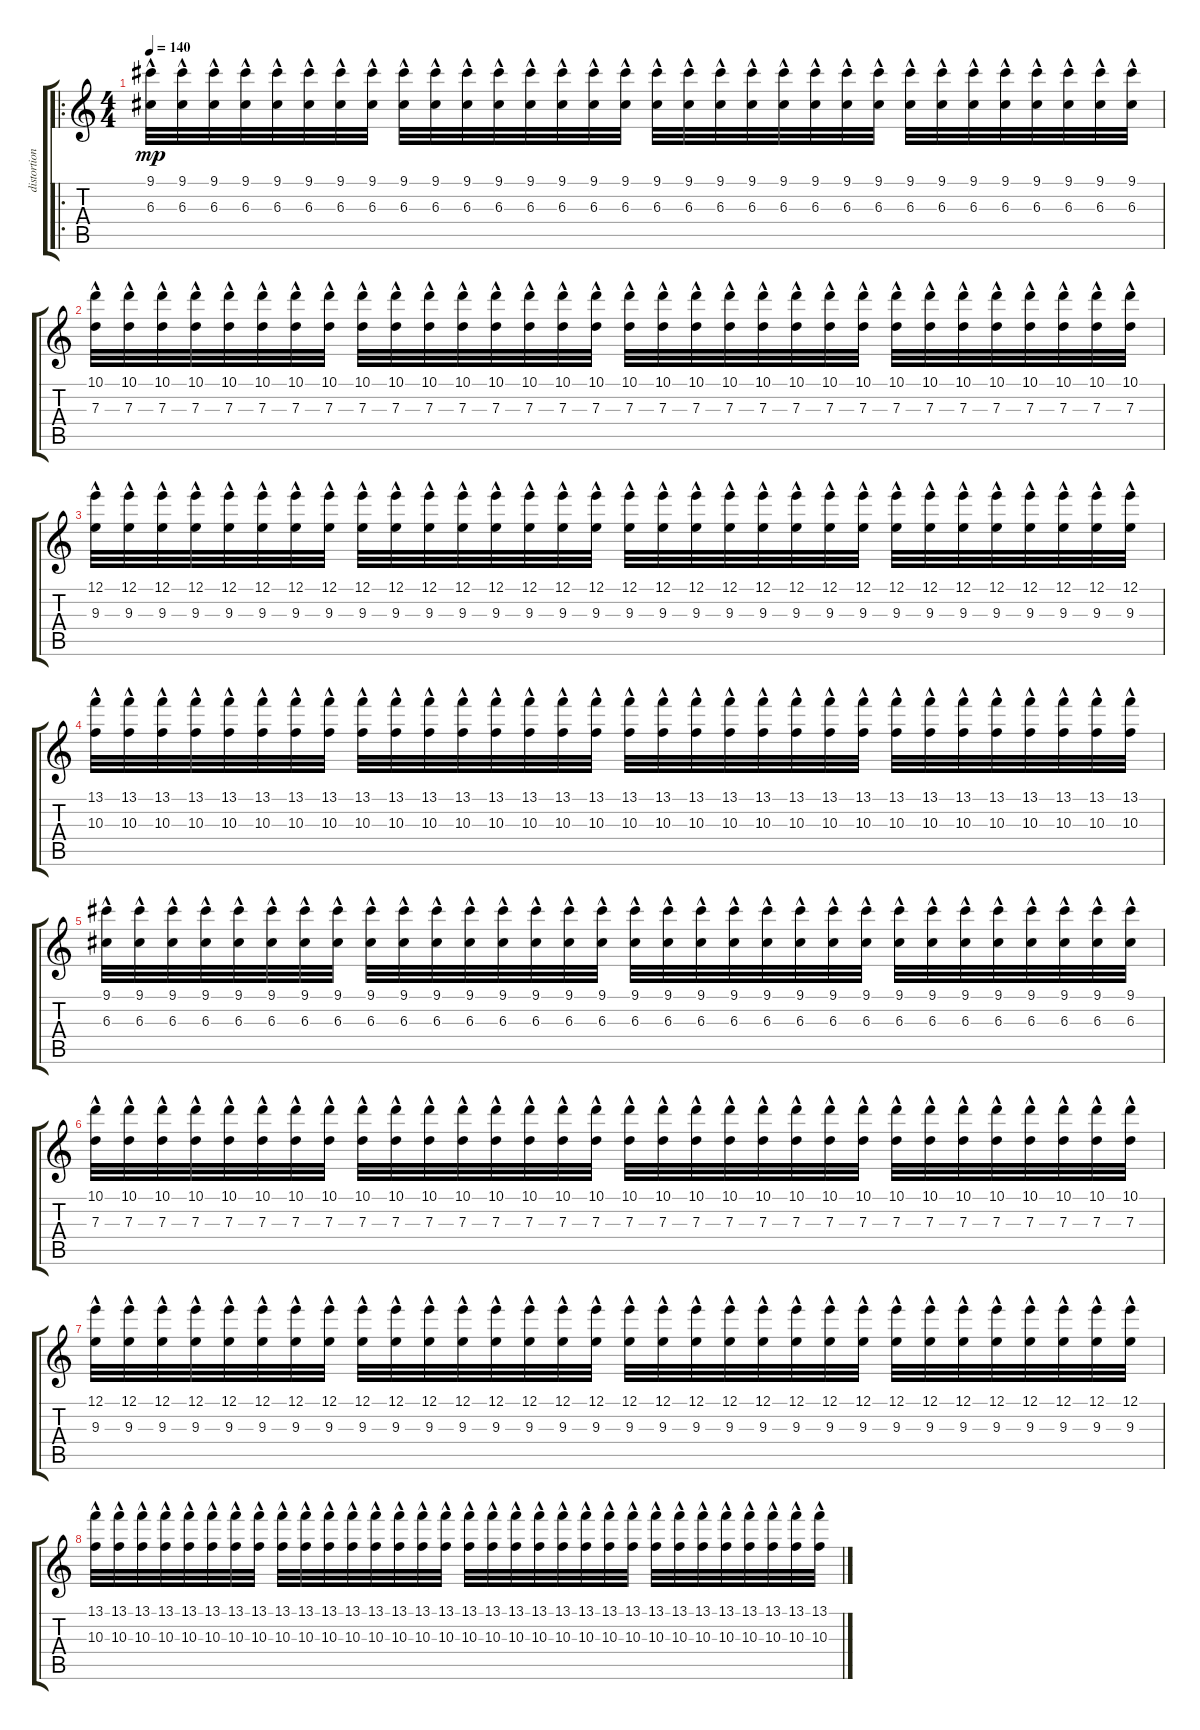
\track ("distortion solo guitar" "distortion") {instrument distortionguitar}
\staff {score tabs}
\tuning (E4 B3 G3 D3 A2 E2) {hide}
\ro
\ts (4 4)
\tempo 140
\clef g2
\ks c
(9.1{hac} 6.3{hac}).32{dy mp} (9.1{hac} 6.3{hac}).32 (9.1{hac} 6.3{hac}).32 (9.1{hac} 6.3{hac}).32 (9.1{hac} 6.3{hac}).32 (9.1{hac} 6.3{hac}).32 (9.1{hac} 6.3{hac}).32 (9.1{hac} 6.3{hac}).32 (9.1{hac} 6.3{hac}).32 (9.1{hac} 6.3{hac}).32 (9.1{hac} 6.3{hac}).32 (9.1{hac} 6.3{hac}).32 (9.1{hac} 6.3{hac}).32 (9.1{hac} 6.3{hac}).32 (9.1{hac} 6.3{hac}).32 (9.1{hac} 6.3{hac}).32 (9.1{hac} 6.3{hac}).32 (9.1{hac} 6.3{hac}).32 (9.1{hac} 6.3{hac}).32 (9.1{hac} 6.3{hac}).32 (9.1{hac} 6.3{hac}).32 (9.1{hac} 6.3{hac}).32 (9.1{hac} 6.3{hac}).32 (9.1{hac} 6.3{hac}).32 (9.1{hac} 6.3{hac}).32 (9.1{hac} 6.3{hac}).32 (9.1{hac} 6.3{hac}).32 (9.1{hac} 6.3{hac}).32 (9.1{hac} 6.3{hac}).32 (9.1{hac} 6.3{hac}).32 (9.1{hac} 6.3{hac}).32 (9.1{hac} 6.3{hac}).32 |
(10.1{hac} 7.3{hac}).32 (10.1{hac} 7.3{hac}).32 (10.1{hac} 7.3{hac}).32 (10.1{hac} 7.3{hac}).32 (10.1{hac} 7.3{hac}).32 (10.1{hac} 7.3{hac}).32 (10.1{hac} 7.3{hac}).32 (10.1{hac} 7.3{hac}).32 (10.1{hac} 7.3{hac}).32 (10.1{hac} 7.3{hac}).32 (10.1{hac} 7.3{hac}).32 (10.1{hac} 7.3{hac}).32 (10.1{hac} 7.3{hac}).32 (10.1{hac} 7.3{hac}).32 (10.1{hac} 7.3{hac}).32 (10.1{hac} 7.3{hac}).32 (10.1{hac} 7.3{hac}).32 (10.1{hac} 7.3{hac}).32 (10.1{hac} 7.3{hac}).32 (10.1{hac} 7.3{hac}).32 (10.1{hac} 7.3{hac}).32 (10.1{hac} 7.3{hac}).32 (10.1{hac} 7.3{hac}).32 (10.1{hac} 7.3{hac}).32 (10.1{hac} 7.3{hac}).32 (10.1{hac} 7.3{hac}).32 (10.1{hac} 7.3{hac}).32 (10.1{hac} 7.3{hac}).32 (10.1{hac} 7.3{hac}).32 (10.1{hac} 7.3{hac}).32 (10.1{hac} 7.3{hac}).32 (10.1{hac} 7.3{hac}).32 |
(12.1{hac} 9.3{hac}).32 (12.1{hac} 9.3{hac}).32 (12.1{hac} 9.3{hac}).32 (12.1{hac} 9.3{hac}).32 (12.1{hac} 9.3{hac}).32 (12.1{hac} 9.3{hac}).32 (12.1{hac} 9.3{hac}).32 (12.1{hac} 9.3{hac}).32 (12.1{hac} 9.3{hac}).32 (12.1{hac} 9.3{hac}).32 (12.1{hac} 9.3{hac}).32 (12.1{hac} 9.3{hac}).32 (12.1{hac} 9.3{hac}).32 (12.1{hac} 9.3{hac}).32 (12.1{hac} 9.3{hac}).32 (12.1{hac} 9.3{hac}).32 (12.1{hac} 9.3{hac}).32 (12.1{hac} 9.3{hac}).32 (12.1{hac} 9.3{hac}).32 (12.1{hac} 9.3{hac}).32 (12.1{hac} 9.3{hac}).32 (12.1{hac} 9.3{hac}).32 (12.1{hac} 9.3{hac}).32 (12.1{hac} 9.3{hac}).32 (12.1{hac} 9.3{hac}).32 (12.1{hac} 9.3{hac}).32 (12.1{hac} 9.3{hac}).32 (12.1{hac} 9.3{hac}).32 (12.1{hac} 9.3{hac}).32 (12.1{hac} 9.3{hac}).32 (12.1{hac} 9.3{hac}).32 (12.1{hac} 9.3{hac}).32 |
(13.1{hac} 10.3{hac}).32 (13.1{hac} 10.3{hac}).32 (13.1{hac} 10.3{hac}).32 (13.1{hac} 10.3{hac}).32 (13.1{hac} 10.3{hac}).32 (13.1{hac} 10.3{hac}).32 (13.1{hac} 10.3{hac}).32 (13.1{hac} 10.3{hac}).32 (13.1{hac} 10.3{hac}).32 (13.1{hac} 10.3{hac}).32 (13.1{hac} 10.3{hac}).32 (13.1{hac} 10.3{hac}).32 (13.1{hac} 10.3{hac}).32 (13.1{hac} 10.3{hac}).32 (13.1{hac} 10.3{hac}).32 (13.1{hac} 10.3{hac}).32 (13.1{hac} 10.3{hac}).32 (13.1{hac} 10.3{hac}).32 (13.1{hac} 10.3{hac}).32 (13.1{hac} 10.3{hac}).32 (13.1{hac} 10.3{hac}).32 (13.1{hac} 10.3{hac}).32 (13.1{hac} 10.3{hac}).32 (13.1{hac} 10.3{hac}).32 (13.1{hac} 10.3{hac}).32 (13.1{hac} 10.3{hac}).32 (13.1{hac} 10.3{hac}).32 (13.1{hac} 10.3{hac}).32 (13.1{hac} 10.3{hac}).32 (13.1{hac} 10.3{hac}).32 (13.1{hac} 10.3{hac}).32 (13.1{hac} 10.3{hac}).32 |
(9.1{hac} 6.3{hac}).32 (9.1{hac} 6.3{hac}).32 (9.1{hac} 6.3{hac}).32 (9.1{hac} 6.3{hac}).32 (9.1{hac} 6.3{hac}).32 (9.1{hac} 6.3{hac}).32 (9.1{hac} 6.3{hac}).32 (9.1{hac} 6.3{hac}).32 (9.1{hac} 6.3{hac}).32 (9.1{hac} 6.3{hac}).32 (9.1{hac} 6.3{hac}).32 (9.1{hac} 6.3{hac}).32 (9.1{hac} 6.3{hac}).32 (9.1{hac} 6.3{hac}).32 (9.1{hac} 6.3{hac}).32 (9.1{hac} 6.3{hac}).32 (9.1{hac} 6.3{hac}).32 (9.1{hac} 6.3{hac}).32 (9.1{hac} 6.3{hac}).32 (9.1{hac} 6.3{hac}).32 (9.1{hac} 6.3{hac}).32 (9.1{hac} 6.3{hac}).32 (9.1{hac} 6.3{hac}).32 (9.1{hac} 6.3{hac}).32 (9.1{hac} 6.3{hac}).32 (9.1{hac} 6.3{hac}).32 (9.1{hac} 6.3{hac}).32 (9.1{hac} 6.3{hac}).32 (9.1{hac} 6.3{hac}).32 (9.1{hac} 6.3{hac}).32 (9.1{hac} 6.3{hac}).32 (9.1{hac} 6.3{hac}).32 |
(10.1{hac} 7.3{hac}).32 (10.1{hac} 7.3{hac}).32 (10.1{hac} 7.3{hac}).32 (10.1{hac} 7.3{hac}).32 (10.1{hac} 7.3{hac}).32 (10.1{hac} 7.3{hac}).32 (10.1{hac} 7.3{hac}).32 (10.1{hac} 7.3{hac}).32 (10.1{hac} 7.3{hac}).32 (10.1{hac} 7.3{hac}).32 (10.1{hac} 7.3{hac}).32 (10.1{hac} 7.3{hac}).32 (10.1{hac} 7.3{hac}).32 (10.1{hac} 7.3{hac}).32 (10.1{hac} 7.3{hac}).32 (10.1{hac} 7.3{hac}).32 (10.1{hac} 7.3{hac}).32 (10.1{hac} 7.3{hac}).32 (10.1{hac} 7.3{hac}).32 (10.1{hac} 7.3{hac}).32 (10.1{hac} 7.3{hac}).32 (10.1{hac} 7.3{hac}).32 (10.1{hac} 7.3{hac}).32 (10.1{hac} 7.3{hac}).32 (10.1{hac} 7.3{hac}).32 (10.1{hac} 7.3{hac}).32 (10.1{hac} 7.3{hac}).32 (10.1{hac} 7.3{hac}).32 (10.1{hac} 7.3{hac}).32 (10.1{hac} 7.3{hac}).32 (10.1{hac} 7.3{hac}).32 (10.1{hac} 7.3{hac}).32 |
(12.1{hac} 9.3{hac}).32 (12.1{hac} 9.3{hac}).32 (12.1{hac} 9.3{hac}).32 (12.1{hac} 9.3{hac}).32 (12.1{hac} 9.3{hac}).32 (12.1{hac} 9.3{hac}).32 (12.1{hac} 9.3{hac}).32 (12.1{hac} 9.3{hac}).32 (12.1{hac} 9.3{hac}).32 (12.1{hac} 9.3{hac}).32 (12.1{hac} 9.3{hac}).32 (12.1{hac} 9.3{hac}).32 (12.1{hac} 9.3{hac}).32 (12.1{hac} 9.3{hac}).32 (12.1{hac} 9.3{hac}).32 (12.1{hac} 9.3{hac}).32 (12.1{hac} 9.3{hac}).32 (12.1{hac} 9.3{hac}).32 (12.1{hac} 9.3{hac}).32 (12.1{hac} 9.3{hac}).32 (12.1{hac} 9.3{hac}).32 (12.1{hac} 9.3{hac}).32 (12.1{hac} 9.3{hac}).32 (12.1{hac} 9.3{hac}).32 (12.1{hac} 9.3{hac}).32 (12.1{hac} 9.3{hac}).32 (12.1{hac} 9.3{hac}).32 (12.1{hac} 9.3{hac}).32 (12.1{hac} 9.3{hac}).32 (12.1{hac} 9.3{hac}).32 (12.1{hac} 9.3{hac}).32 (12.1{hac} 9.3{hac}).32 |
(13.1{hac} 10.3{hac}).32 (13.1{hac} 10.3{hac}).32 (13.1{hac} 10.3{hac}).32 (13.1{hac} 10.3{hac}).32 (13.1{hac} 10.3{hac}).32 (13.1{hac} 10.3{hac}).32 (13.1{hac} 10.3{hac}).32 (13.1{hac} 10.3{hac}).32 (13.1{hac} 10.3{hac}).32 (13.1{hac} 10.3{hac}).32 (13.1{hac} 10.3{hac}).32 (13.1{hac} 10.3{hac}).32 (13.1{hac} 10.3{hac}).32 (13.1{hac} 10.3{hac}).32 (13.1{hac} 10.3{hac}).32 (13.1{hac} 10.3{hac}).32 (13.1{hac} 10.3{hac}).32 (13.1{hac} 10.3{hac}).32 (13.1{hac} 10.3{hac}).32 (13.1{hac} 10.3{hac}).32 (13.1{hac} 10.3{hac}).32 (13.1{hac} 10.3{hac}).32 (13.1{hac} 10.3{hac}).32 (13.1{hac} 10.3{hac}).32 (13.1{hac} 10.3{hac}).32 (13.1{hac} 10.3{hac}).32 (13.1{hac} 10.3{hac}).32 (13.1{hac} 10.3{hac}).32 (13.1{hac} 10.3{hac}).32 (13.1{hac} 10.3{hac}).32 (13.1{hac} 10.3{hac}).32 (13.1{hac} 10.3{hac}).32
